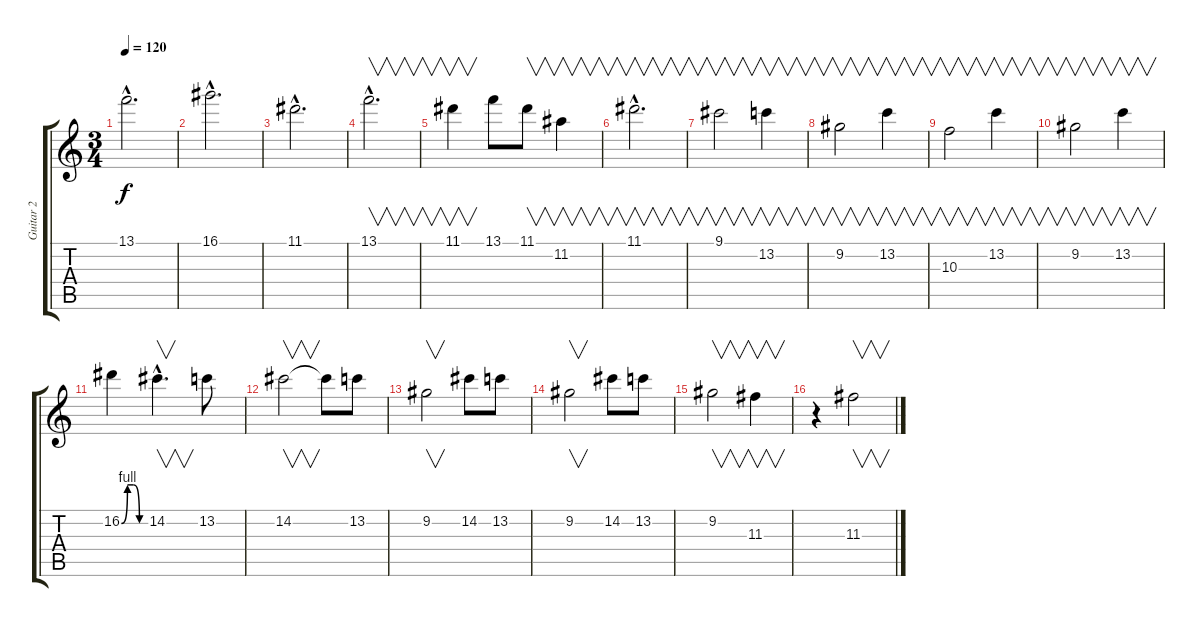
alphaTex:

\track ("Guitar 2" "Guitar 2") {instrument distortionguitar}
\staff {score tabs}
\tuning (E4 B3 G3 D3 A2 E2) {hide}
\ts (3 4)
\tempo 120
\clef g2
\ks c
13.1{hac t}.2{d dy f} |
16.1{hac}.2{d} |
11.1{hac}.2{d} |
13.1{hac}.2{v d} |
11.1.4{v} 13.1.8 11.1.8{v} 11.2.4{v} |
11.1{hac}.2{v d} |
9.1.2{v} 13.2.4{v} |
9.2.2{v} 13.2.4{v} |
10.3.2{v} 13.2.4{v} |
9.2.2{v} 13.2.4{v} |
16.2{be (custom 0 0 15 4 30 4 45 0 60 0)}.4 14.2{hac}.4{v d} 13.2.8 |
14.2.2{v} 14.2{t}.8 13.2.8 |
9.2.2{v} 14.2.8 13.2.8 |
9.2.2{v} 14.2.8 13.2.8 |
9.2.2{v} 11.3.4{v} |
r.4 11.3.2{v}
